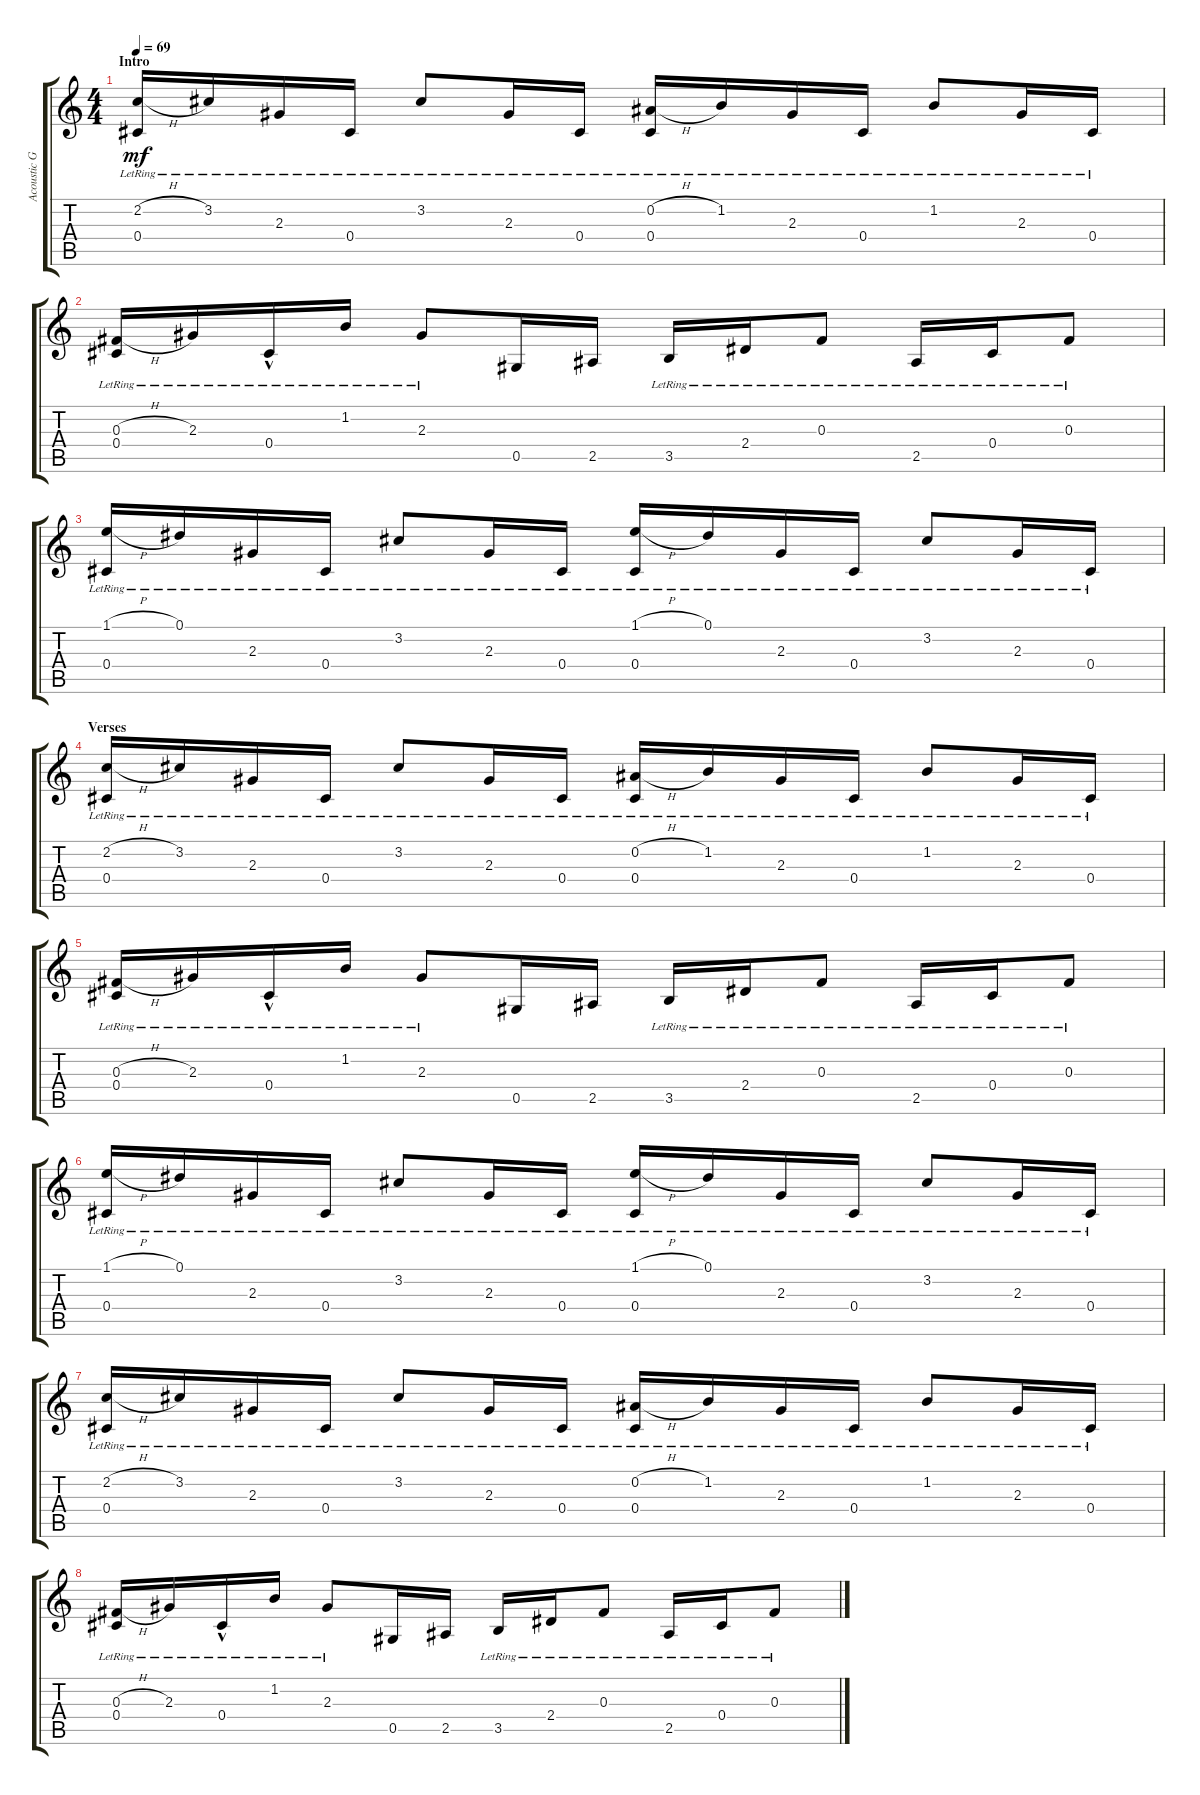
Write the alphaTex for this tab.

\track ("Acoustic Guitar II" "Acoustic G") {instrument acousticguitarnylon}
\staff {score tabs}
\tuning (Eb4 Bb3 Gb3 Db3 Ab2 Eb2) {hide}
\ts (4 4)
\section ("" "Intro")
\tempo 69
\clef g2
\ks c
(2.2{h} 0.4{lr}).16{dy mf instrument acousticguitarnylon} 3.2{lr}.16 2.3{lr}.16 0.4{lr}.16 3.2{lr}.8 2.3{lr}.16 0.4{lr}.16 (0.2{h} 0.4{lr}).16 1.2{lr}.16 2.3{lr}.16 0.4{lr}.16 1.2{lr}.8 2.3{lr}.16 0.4{lr}.16 |
(0.3{h} 0.4{lr}).16 2.3{lr}.16 0.4{hac lr}.16 1.2{lr}.16 2.3{lr}.8 0.5.16 2.5.16 3.5{lr}.16 2.4{lr}.16 0.3{lr}.8 2.5{lr}.16 0.4{lr}.16 0.3{lr}.8 |
(1.1{h} 0.4{lr}).16 0.1{lr}.16 2.3{lr}.16 0.4{lr}.16 3.2{lr}.8 2.3{lr}.16 0.4{lr}.16 (1.1{h} 0.4{lr}).16 0.1{lr}.16 2.3{lr}.16 0.4{lr}.16 3.2{lr}.8 2.3{lr}.16 0.4{lr}.16 |
\section ("" "Verses")
(2.2{h} 0.4{lr}).16 3.2{lr}.16 2.3{lr}.16 0.4{lr}.16 3.2{lr}.8 2.3{lr}.16 0.4{lr}.16 (0.2{h} 0.4{lr}).16 1.2{lr}.16 2.3{lr}.16 0.4{lr}.16 1.2{lr}.8 2.3{lr}.16 0.4{lr}.16 |
(0.3{h} 0.4{lr}).16 2.3{lr}.16 0.4{hac lr}.16 1.2{lr}.16 2.3{lr}.8 0.5.16 2.5.16 3.5{lr}.16 2.4{lr}.16 0.3{lr}.8 2.5{lr}.16 0.4{lr}.16 0.3{lr}.8 |
(1.1{h} 0.4{lr}).16 0.1{lr}.16 2.3{lr}.16 0.4{lr}.16 3.2{lr}.8 2.3{lr}.16 0.4{lr}.16 (1.1{h} 0.4{lr}).16 0.1{lr}.16 2.3{lr}.16 0.4{lr}.16 3.2{lr}.8 2.3{lr}.16 0.4{lr}.16 |
(2.2{h} 0.4{lr}).16 3.2{lr}.16 2.3{lr}.16 0.4{lr}.16 3.2{lr}.8 2.3{lr}.16 0.4{lr}.16 (0.2{h} 0.4{lr}).16 1.2{lr}.16 2.3{lr}.16 0.4{lr}.16 1.2{lr}.8 2.3{lr}.16 0.4{lr}.16 |
(0.3{h} 0.4{lr}).16 2.3{lr}.16 0.4{hac lr}.16 1.2{lr}.16 2.3{lr}.8 0.5.16 2.5.16 3.5{lr}.16 2.4{lr}.16 0.3{lr}.8 2.5{lr}.16 0.4{lr}.16 0.3{lr}.8
